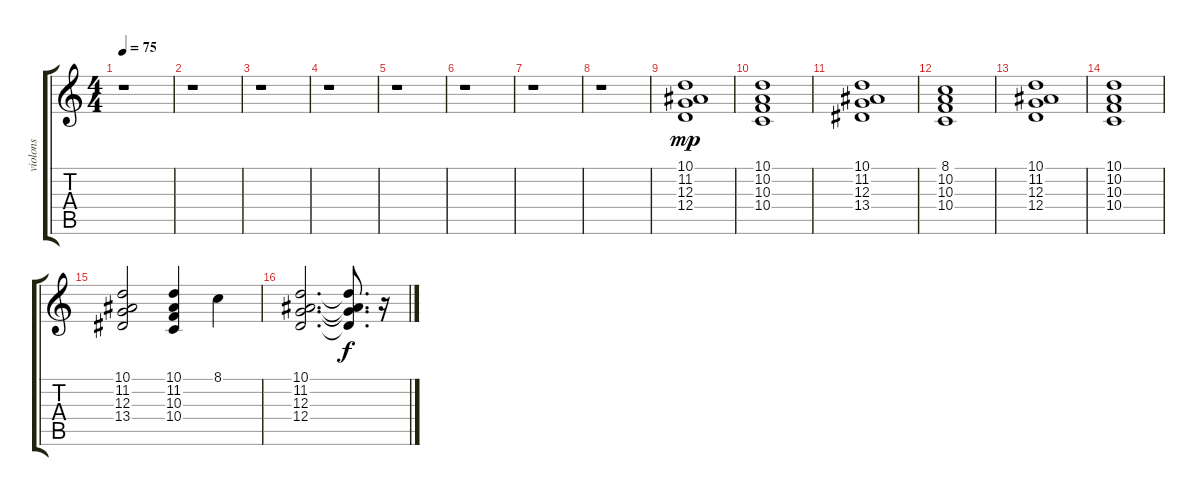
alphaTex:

\track ("violons" "violons") {instrument stringensemble1}
\staff {score tabs}
\tuning (E4 B3 G3 D3 A2 E2) {hide}
\ts (4 4)
\tempo 75
\clef g2
\ks c
r.1{dy mp instrument stringensemble1} |
r.1 |
r.1 |
r.1 |
r.1 |
r.1 |
r.1 |
r.1 |
(10.1 11.2 12.3 12.4).1 |
(10.1 10.2 10.3 10.4).1 |
(10.1 11.2 12.3 13.4).1 |
(8.1 10.2 10.3 10.4).1 |
(10.1 11.2 12.3 12.4).1 |
(10.1 10.2 10.3 10.4).1 |
(10.1 11.2 12.3 13.4).2 (10.1 11.2 10.3 10.4).4 8.1.4 |
(10.1 11.2 12.3 12.4).2{d} (10.1{t} 11.2{t} 12.3{t} 12.4{t}).8{d dy f} r.16
